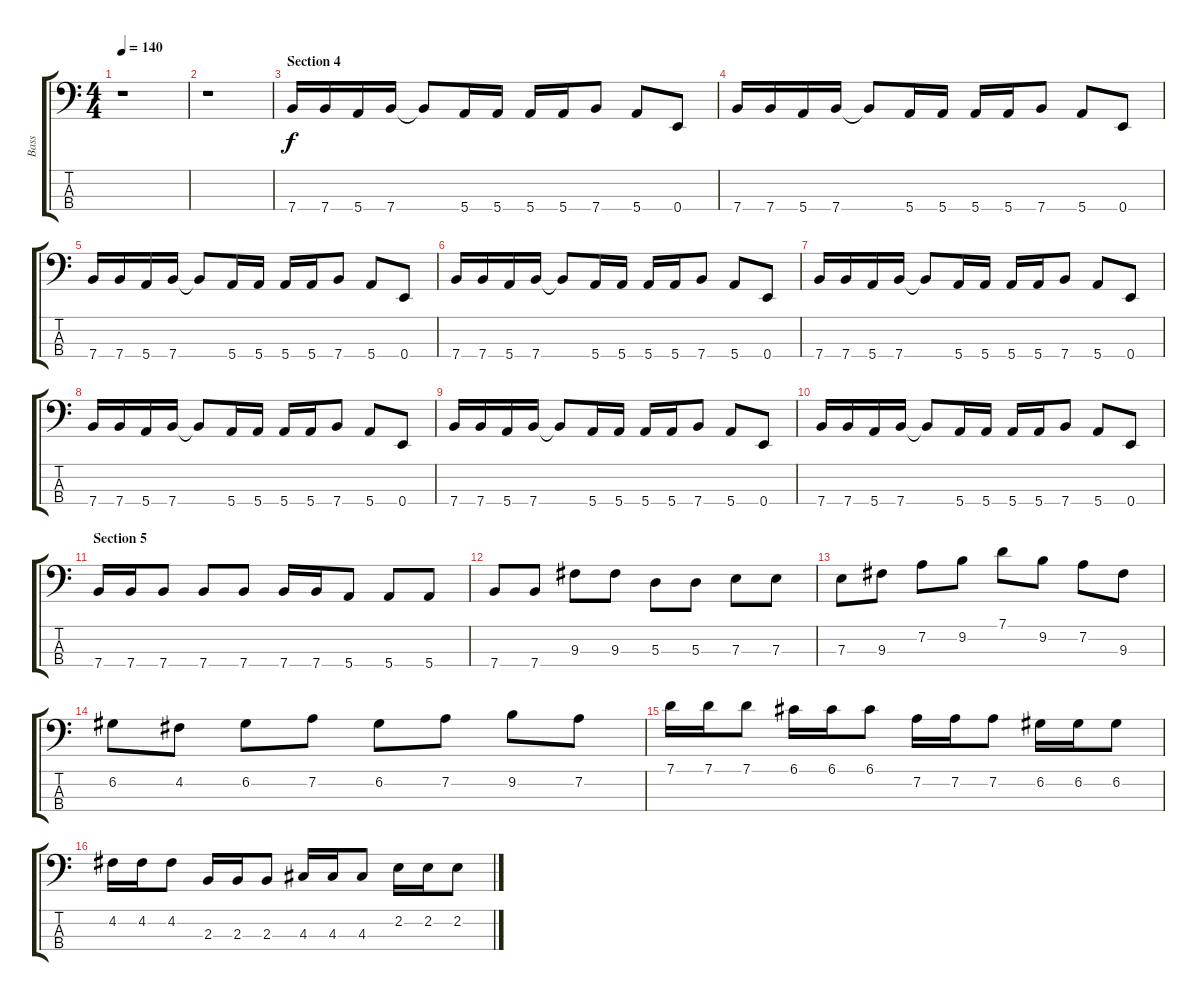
\track ("Bass" "Bass") {instrument electricbassfinger}
\staff {score tabs}
\tuning (G2 D2 A1 E1) {hide}
\ts (4 4)
\tempo 140
\clef f4
\ks c
r.1{dy f} |
r.1 |
\section ("" "Section 4")
7.4.16{volume 16 instrument electricbassfinger} 7.4.16 5.4.16 7.4.16 7.4{t}.8 5.4.16 5.4.16 5.4.16 5.4.16 7.4.8 5.4.8 0.4.8 |
7.4.16{volume 16 instrument electricbassfinger} 7.4.16 5.4.16 7.4.16 7.4{t}.8 5.4.16 5.4.16 5.4.16 5.4.16 7.4.8 5.4.8 0.4.8 |
7.4.16{volume 16 instrument electricbassfinger} 7.4.16 5.4.16 7.4.16 7.4{t}.8 5.4.16 5.4.16 5.4.16 5.4.16 7.4.8 5.4.8 0.4.8 |
7.4.16{volume 16 instrument electricbassfinger} 7.4.16 5.4.16 7.4.16 7.4{t}.8 5.4.16 5.4.16 5.4.16 5.4.16 7.4.8 5.4.8 0.4.8 |
7.4.16{volume 16 instrument electricbassfinger} 7.4.16 5.4.16 7.4.16 7.4{t}.8 5.4.16 5.4.16 5.4.16 5.4.16 7.4.8 5.4.8 0.4.8 |
7.4.16{volume 16 instrument electricbassfinger} 7.4.16 5.4.16 7.4.16 7.4{t}.8 5.4.16 5.4.16 5.4.16 5.4.16 7.4.8 5.4.8 0.4.8 |
7.4.16{volume 16 instrument electricbassfinger} 7.4.16 5.4.16 7.4.16 7.4{t}.8 5.4.16 5.4.16 5.4.16 5.4.16 7.4.8 5.4.8 0.4.8 |
7.4.16{volume 16 instrument electricbassfinger} 7.4.16 5.4.16 7.4.16 7.4{t}.8 5.4.16 5.4.16 5.4.16 5.4.16 7.4.8 5.4.8 0.4.8 |
\section ("" "Section 5")
7.4.16 7.4.16 7.4.8 7.4.8 7.4.8 7.4.16 7.4.16 5.4.8 5.4.8 5.4.8 |
7.4.8 7.4.8 9.3.8 9.3.8 5.3.8 5.3.8 7.3.8 7.3.8 |
7.3.8 9.3.8 7.2.8 9.2.8 7.1.8 9.2.8 7.2.8 9.3.8 |
6.2.8 4.2.8 6.2.8 7.2.8 6.2.8 7.2.8 9.2.8 7.2.8 |
7.1.16 7.1.16 7.1.8 6.1.16 6.1.16 6.1.8 7.2.16 7.2.16 7.2.8 6.2.16 6.2.16 6.2.8 |
4.2.16 4.2.16 4.2.8 2.3.16 2.3.16 2.3.8 4.3.16 4.3.16 4.3.8 2.2.16 2.2.16 2.2.8
